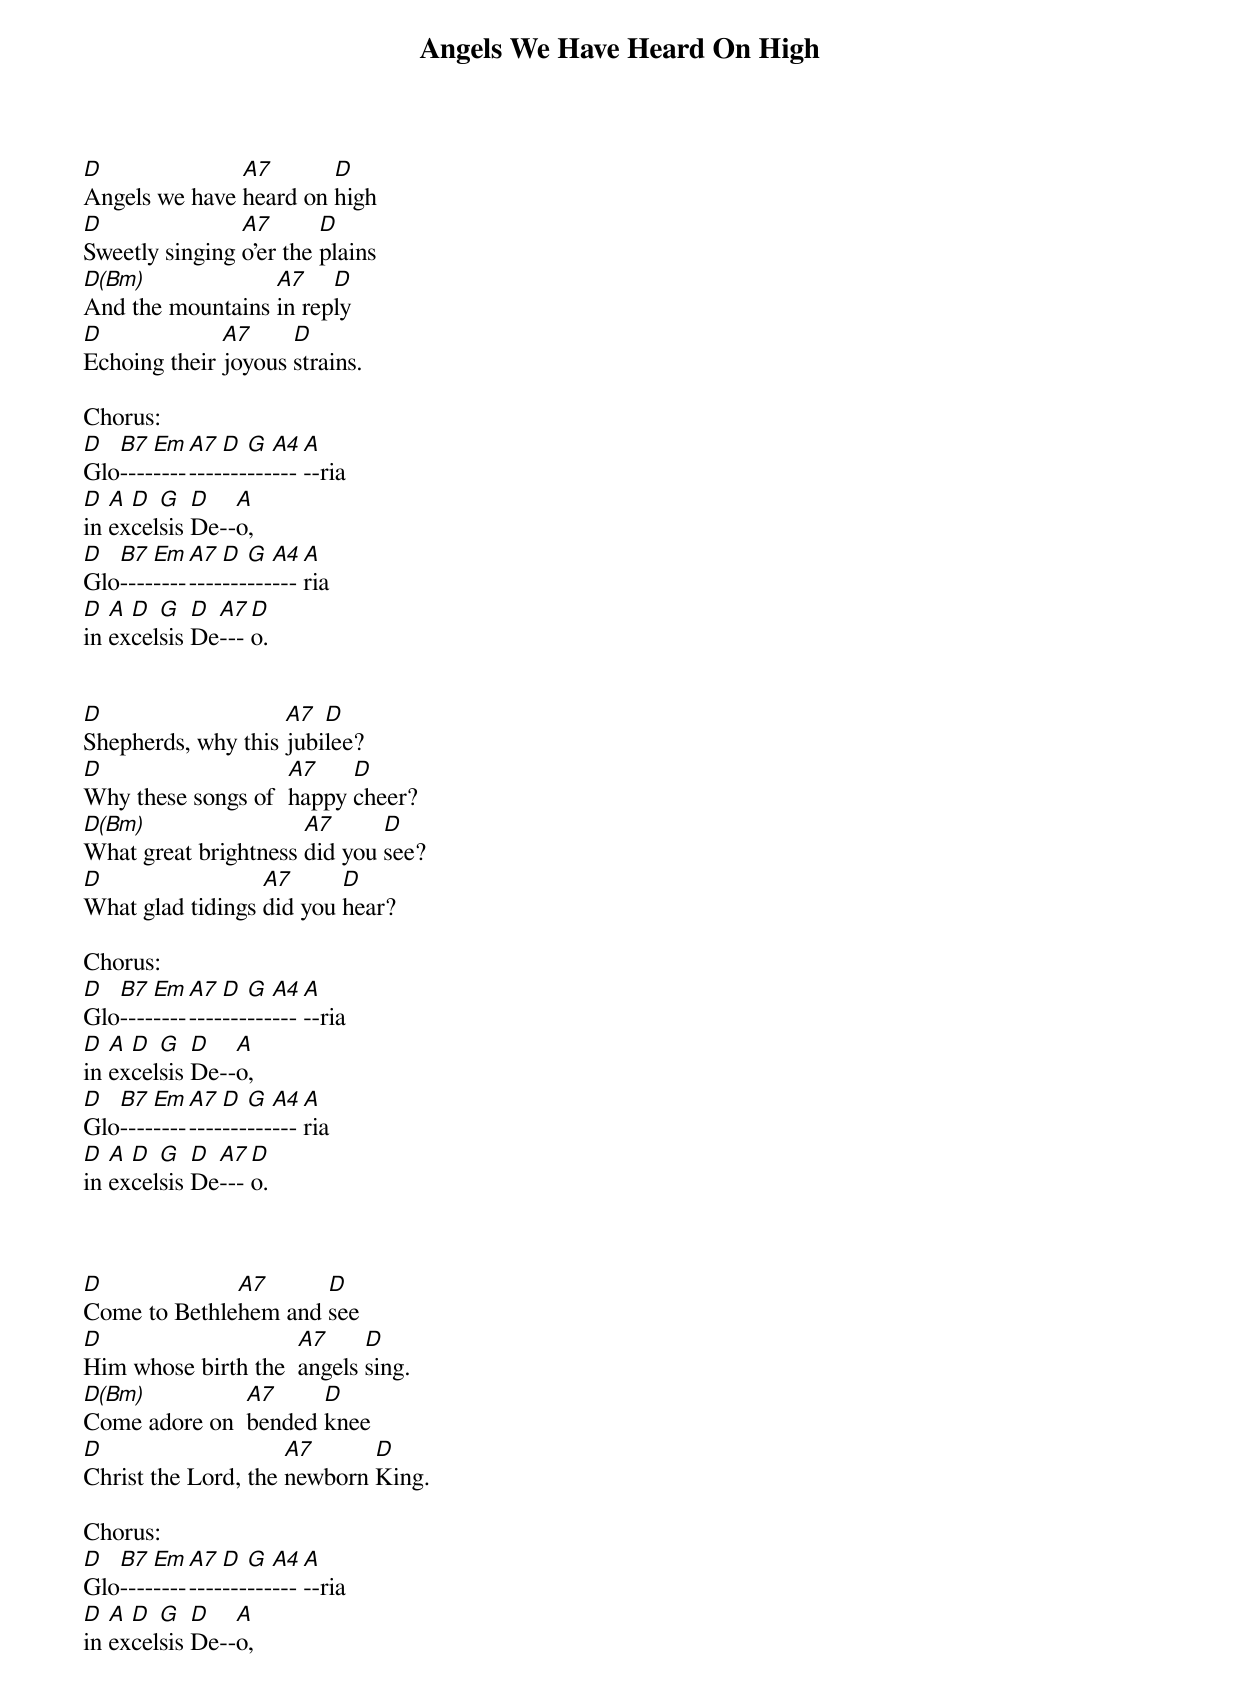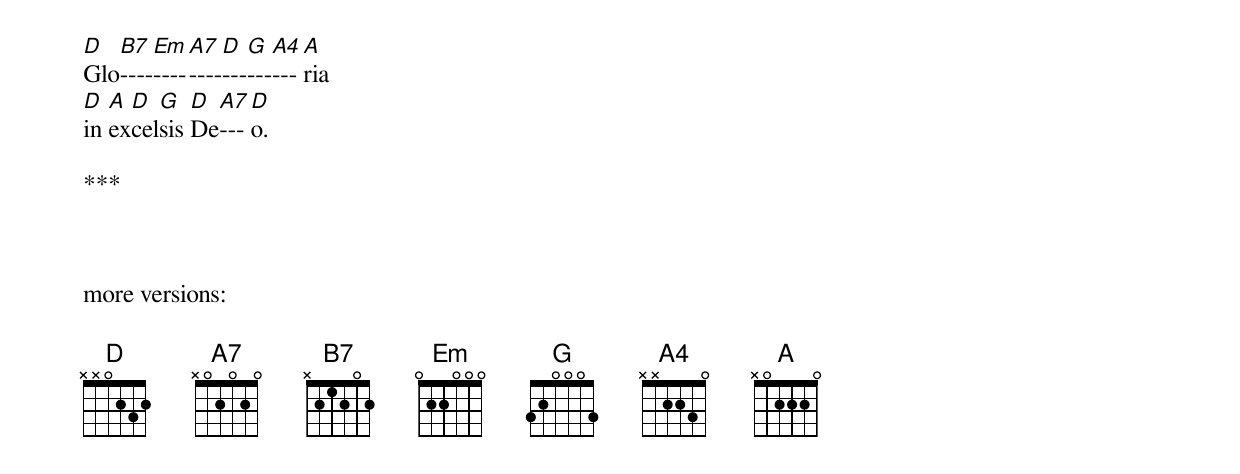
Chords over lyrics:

Angels We Have Heard On High


D              A7       D
Angels we have heard on high
D               A7       D
Sweetly singing o’er the plains
D(Bm)             A7    D
And the mountains in reply
D             A7     D
Echoing their joyous strains.

Chorus:
D  B7  Em  A7  D  G  A4 A
Glo-----------------------ria
D  A D  G   D   A
in excelsis De--o,
D  B7  Em  A7  D  G  A4 A
Glo---------------------ria
D  A D  G   D A7 D
in excelsis De---o.


D                   A7  D
Shepherds, why this jubilee?
D                   A7    D
Why these songs of  happy cheer?
D(Bm)                 A7      D
What great brightness did you see?
D                 A7      D
What glad tidings did you hear?

Chorus:
D  B7  Em  A7  D  G  A4 A
Glo-----------------------ria
D  A D  G   D   A
in excelsis De--o,
D  B7  Em  A7  D  G  A4 A
Glo---------------------ria
D  A D  G   D A7 D
in excelsis De---o.



D             A7      D
Come to Bethlehem and see
D                    A7     D
Him whose birth the  angels sing.
D(Bm)          A7     D
Come adore on  bended knee
D                    A7      D
Christ the Lord, the newborn King.

Chorus:
D  B7  Em  A7  D  G  A4 A
Glo-----------------------ria
D  A D  G   D   A
in excelsis De--o,
D  B7  Em  A7  D  G  A4 A
Glo---------------------ria
D  A D  G   D A7 D
in excelsis De---o.

***

<https://tabs.ultimate-guitar.com/tab/misc_christmas/angels_we_have_heard_on_high_chords_1682646>

more versions:
<https://www.ultimate-guitar.com/search.php?search_type=title&order=&value=angels+we+have+heard+on+high>
